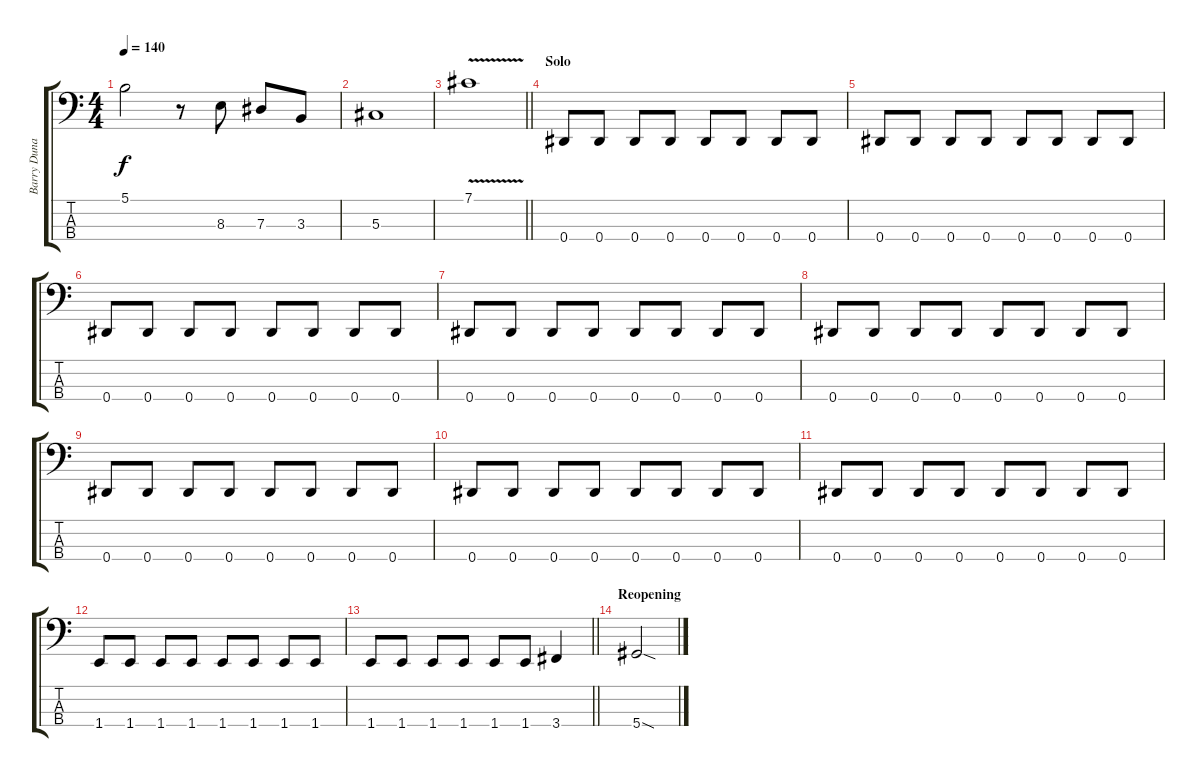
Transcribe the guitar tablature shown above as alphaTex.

\track ("Barry Dunaway" "Barry Duna") {instrument electricbassfinger}
\staff {score tabs}
\tuning (Gb2 Db2 Ab1 Eb1) {hide}
\ts (4 4)
\tempo 140
\clef f4
\ks c
5.1.2{dy f} r.8 8.3.8 7.3.8 3.3.8 |
5.3.1 |
\barLineRight lightlight
7.1{v}.1 |
\section ("" "Solo")
0.4.8 0.4.8 0.4.8 0.4.8 0.4.8 0.4.8 0.4.8 0.4.8 |
0.4.8 0.4.8 0.4.8 0.4.8 0.4.8 0.4.8 0.4.8 0.4.8 |
0.4.8 0.4.8 0.4.8 0.4.8 0.4.8 0.4.8 0.4.8 0.4.8 |
0.4.8 0.4.8 0.4.8 0.4.8 0.4.8 0.4.8 0.4.8 0.4.8 |
0.4.8 0.4.8 0.4.8 0.4.8 0.4.8 0.4.8 0.4.8 0.4.8 |
0.4.8 0.4.8 0.4.8 0.4.8 0.4.8 0.4.8 0.4.8 0.4.8 |
0.4.8 0.4.8 0.4.8 0.4.8 0.4.8 0.4.8 0.4.8 0.4.8 |
0.4.8 0.4.8 0.4.8 0.4.8 0.4.8 0.4.8 0.4.8 0.4.8 |
1.4.8 1.4.8 1.4.8 1.4.8 1.4.8 1.4.8 1.4.8 1.4.8 |
\barLineRight lightlight
1.4.8 1.4.8 1.4.8 1.4.8 1.4.8 1.4.8 3.4.4 |
\section ("" "Reopening")
5.4{sod}.2
